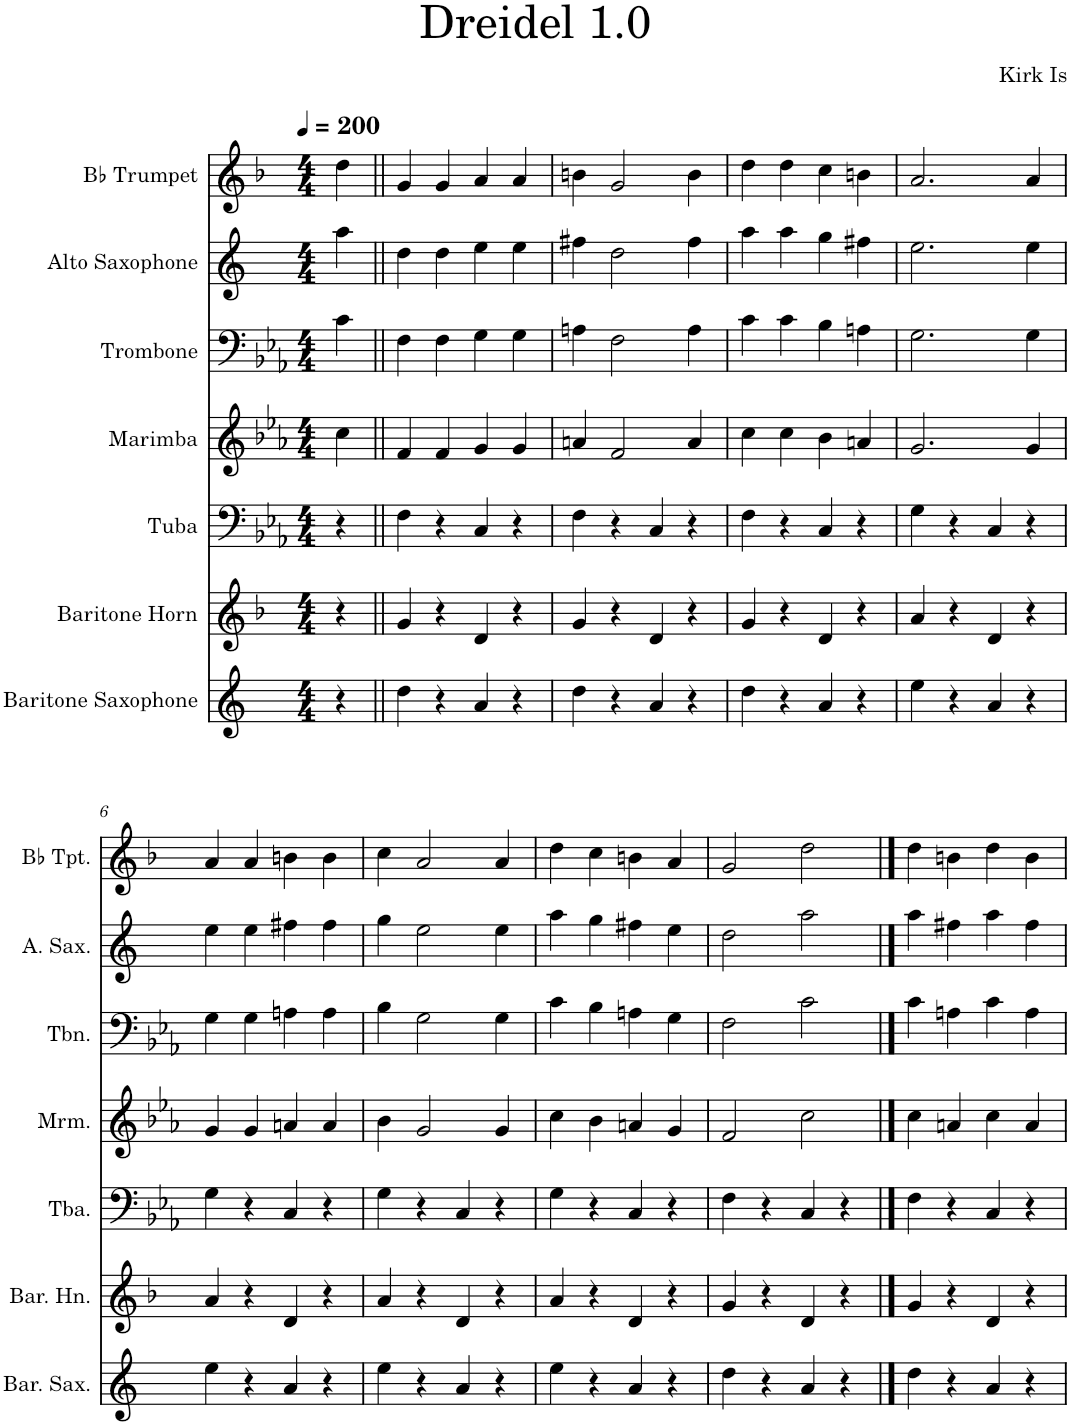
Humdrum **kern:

**kern	**kern	**kern	**kern	**kern	**kern	**kern
*part7	*part6	*part5	*part4	*part3	*part2	*part1
*staff7	*staff6	*staff5	*staff4	*staff3	*staff2	*staff1
*I"Baritone Saxophone	*I"Baritone Horn	*I"Tuba	*I"Marimba	*I"Trombone	*I"Alto Saxophone	*I"Bb Trumpet
*I'Bar. Sax.	*I'Bar. Hn.	*I'Tba.	*I'Mrm.	*I'Tbn.	*I'A. Sax.	*I'Bb Tpt.
*clefG2	*clefG2	*clefF4	*clefG2	*clefF4	*clefG2	*clefG2
*Trd12c21	*Trd8c14	*	*	*	*Trd5c9	*Trd1c2
*k[]	*k[b-]	*k[b-e-a-]	*k[b-e-a-]	*k[b-e-a-]	*k[]	*k[b-]
*M4/4	*M4/4	*M4/4	*M4/4	*M4/4	*M4/4	*M4/4
*MM200	*MM200	*MM200	*MM200	*MM200	*MM200	*MM200
=1	=1	=1	=1	=1	=1	=1
4r	4r	4r	4cc\	4c\	4aa\	4dd\
=2||	=2||	=2||	=2||	=2||	=2||	=2||
4dd\	4g/	4F\	4f/	4F\	4dd\	4g/
4r	4r	4r	4f/	4F\	4dd\	4g/
4a/	4d/	4C/	4g/	4G\	4ee\	4a/
4r	4r	4r	4g/	4G\	4ee\	4a/
=3	=3	=3	=3	=3	=3	=3
4dd\	4g/	4F\	4an/	4An\	4ff#X\	4bn\
4r	4r	4r	2f/	2F\	2dd\	2g/
4a/	4d/	4C/	.	.	.	.
4r	4r	4r	4a/	4A\	4ff#\	4b\
=4	=4	=4	=4	=4	=4	=4
4dd\	4g/	4F\	4cc\	4c\	4aa\	4dd\
4r	4r	4r	4cc\	4c\	4aa\	4dd\
4a/	4d/	4C/	4b-\	4B-\	4gg\	4cc\
4r	4r	4r	4an/	4An\	4ff#X\	4bn\
=5	=5	=5	=5	=5	=5	=5
4ee\	4a/	4G\	2.g/	2.G\	2.ee\	2.a/
4r	4r	4r	.	.	.	.
4a/	4d/	4C/	.	.	.	.
4r	4r	4r	4g/	4G\	4ee\	4a/
!!LO:LB:g=z
=6	=6	=6	=6	=6	=6	=6
4ee\	4a/	4G\	4g/	4G\	4ee\	4a/
4r	4r	4r	4g/	4G\	4ee\	4a/
4a/	4d/	4C/	4an/	4An\	4ff#X\	4bn\
4r	4r	4r	4a/	4A\	4ff#\	4b\
=7	=7	=7	=7	=7	=7	=7
4ee\	4a/	4G\	4b-\	4B-\	4gg\	4cc\
4r	4r	4r	2g/	2G\	2ee\	2a/
4a/	4d/	4C/	.	.	.	.
4r	4r	4r	4g/	4G\	4ee\	4a/
=8	=8	=8	=8	=8	=8	=8
4ee\	4a/	4G\	4cc\	4c\	4aa\	4dd\
4r	4r	4r	4b-\	4B-\	4gg\	4cc\
4a/	4d/	4C/	4an/	4An\	4ff#X\	4bn\
4r	4r	4r	4g/	4G\	4ee\	4a/
=9	=9	=9	=9	=9	=9	=9
4dd\	4g/	4F\	2f/	2F\	2dd\	2g/
4r	4r	4r	.	.	.	.
4a/	4d/	4C/	2cc\	2c\	2aa\	2dd\
4r	4r	4r	.	.	.	.
==10	==10	==10	==10	==10	==10	==10
4dd\	4g/	4F\	4cc\	4c\	4aa\	4dd\
4r	4r	4r	4an/	4An\	4ff#X\	4bn\
4a/	4d/	4C/	4cc\	4c\	4aa\	4dd\
4r	4r	4r	4a/	4A\	4ff#\	4b\
=	=	=	=	=	=	=
*-	*-	*-	*-	*-	*-	*-
